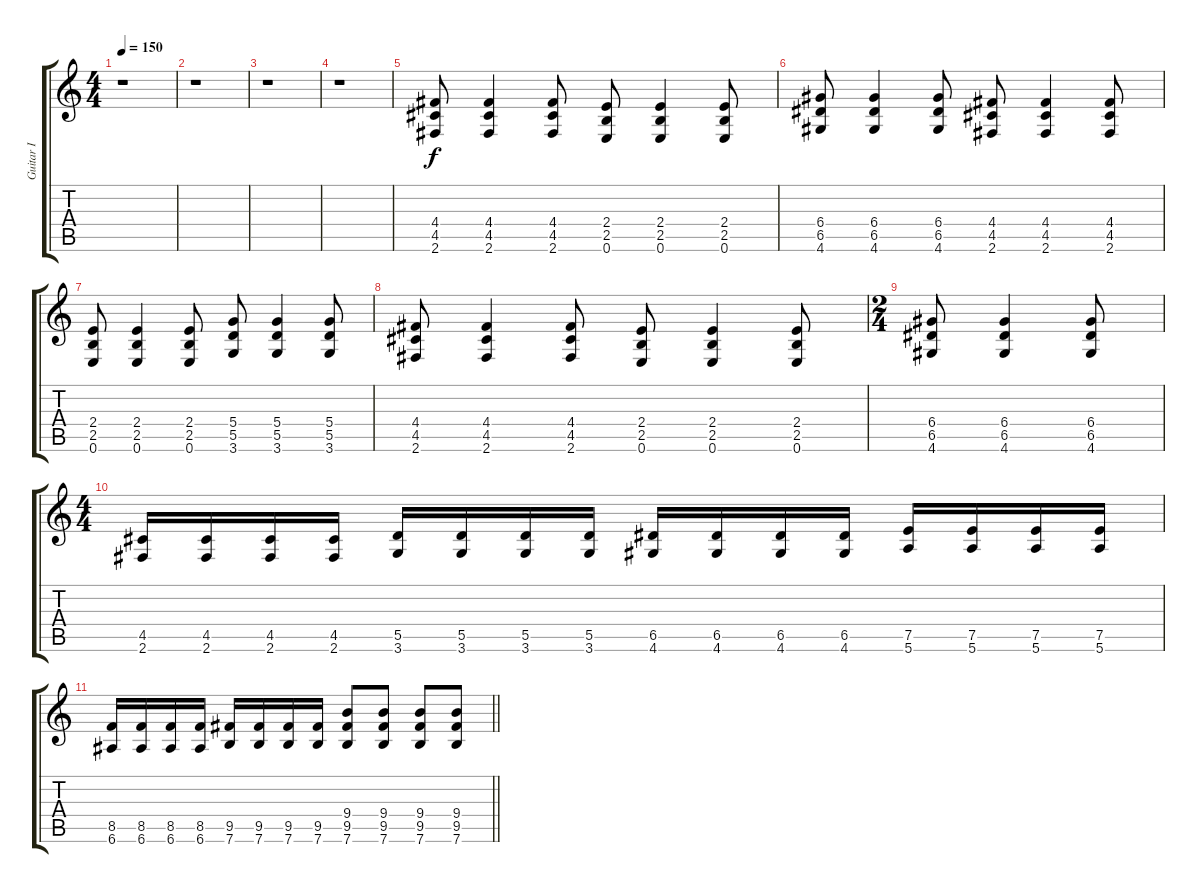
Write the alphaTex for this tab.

\track ("Guitar I" "Guitar I") {instrument overdrivenguitar}
\staff {score tabs}
\tuning (E4 B3 G3 D3 A2 E2) {hide}
\ts (4 4)
\tempo 150
\clef g2
\ks c
r.1{dy f} |
r.1 |
r.1 |
r.1 |
(4.4 4.5 2.6).8 (4.4 4.5 2.6).4 (4.4 4.5 2.6).8 (2.4 2.5 0.6).8 (2.4 2.5 0.6).4 (2.4 2.5 0.6).8 |
(6.4 6.5 4.6).8 (6.4 6.5 4.6).4 (6.4 6.5 4.6).8 (4.4 4.5 2.6).8 (4.4 4.5 2.6).4 (4.4 4.5 2.6).8 |
(2.4 2.5 0.6).8 (2.4 2.5 0.6).4 (2.4 2.5 0.6).8 (5.4 5.5 3.6).8 (5.4 5.5 3.6).4 (5.4 5.5 3.6).8 |
(4.4 4.5 2.6).8 (4.4 4.5 2.6).4 (4.4 4.5 2.6).8 (2.4 2.5 0.6).8 (2.4 2.5 0.6).4 (2.4 2.5 0.6).8 |
\ts (2 4)
(6.4 6.5 4.6).8 (6.4 6.5 4.6).4 (6.4 6.5 4.6).8 |
\ts (4 4)
(4.5 2.6).16 (4.5 2.6).16 (4.5 2.6).16 (4.5 2.6).16 (5.5 3.6).16 (5.5 3.6).16 (5.5 3.6).16 (5.5 3.6).16 (6.5 4.6).16 (6.5 4.6).16 (6.5 4.6).16 (6.5 4.6).16 (7.5 5.6).16 (7.5 5.6).16 (7.5 5.6).16 (7.5 5.6).16 |
\barLineRight lightlight
(8.5 6.6).16 (8.5 6.6).16 (8.5 6.6).16 (8.5 6.6).16 (9.5 7.6).16 (9.5 7.6).16 (9.5 7.6).16 (9.5 7.6).16 (9.4 9.5 7.6).8 (9.4 9.5 7.6).8 (9.4 9.5 7.6).8 (9.4 9.5 7.6).8
